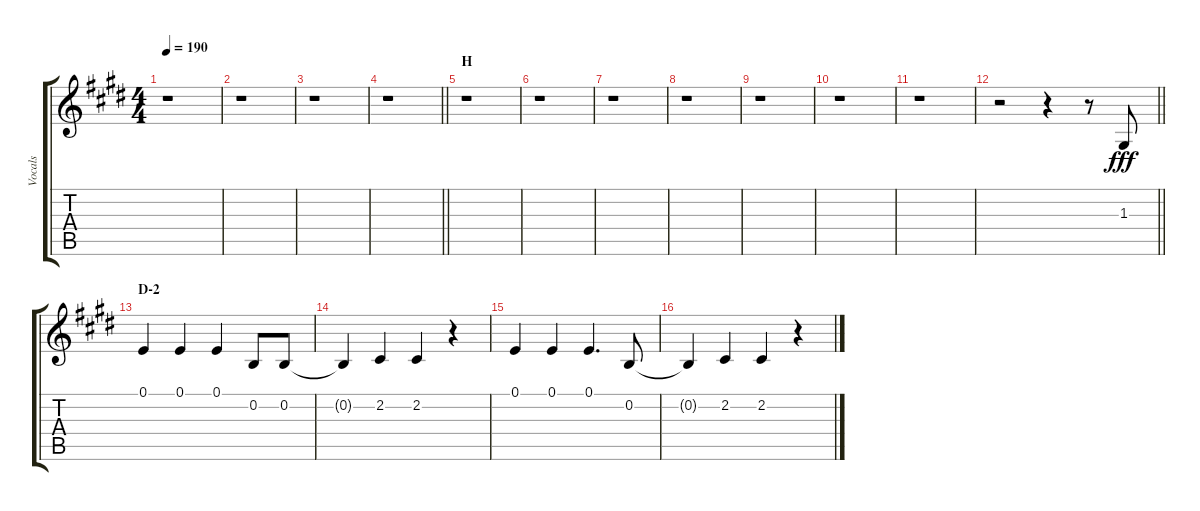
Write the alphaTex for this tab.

\track ("Vocals" "Vocals") {instrument voiceoohs}
\staff {score tabs}
\tuning (E4 B3 G3 D3 A2 E2) {hide}
\ts (4 4)
\tempo 190
\clef g2
\ks e
r.1{dy fff} |
r.1 |
r.1 |
\barLineRight lightlight
r.1 |
\section ("" "H")
r.1 |
r.1 |
r.1 |
r.1 |
r.1 |
r.1 |
r.1 |
\barLineRight lightlight
r.2 r.4 r.8 1.3.8 |
\section ("" "D-2")
0.1.4 0.1.4 0.1.4 0.2.8 0.2.8 |
0.2{t}.4 2.2.4 2.2.4 r.4 |
0.1.4 0.1.4 0.1.4{d} 0.2.8 |
0.2{t}.4 2.2.4 2.2.4 r.4
